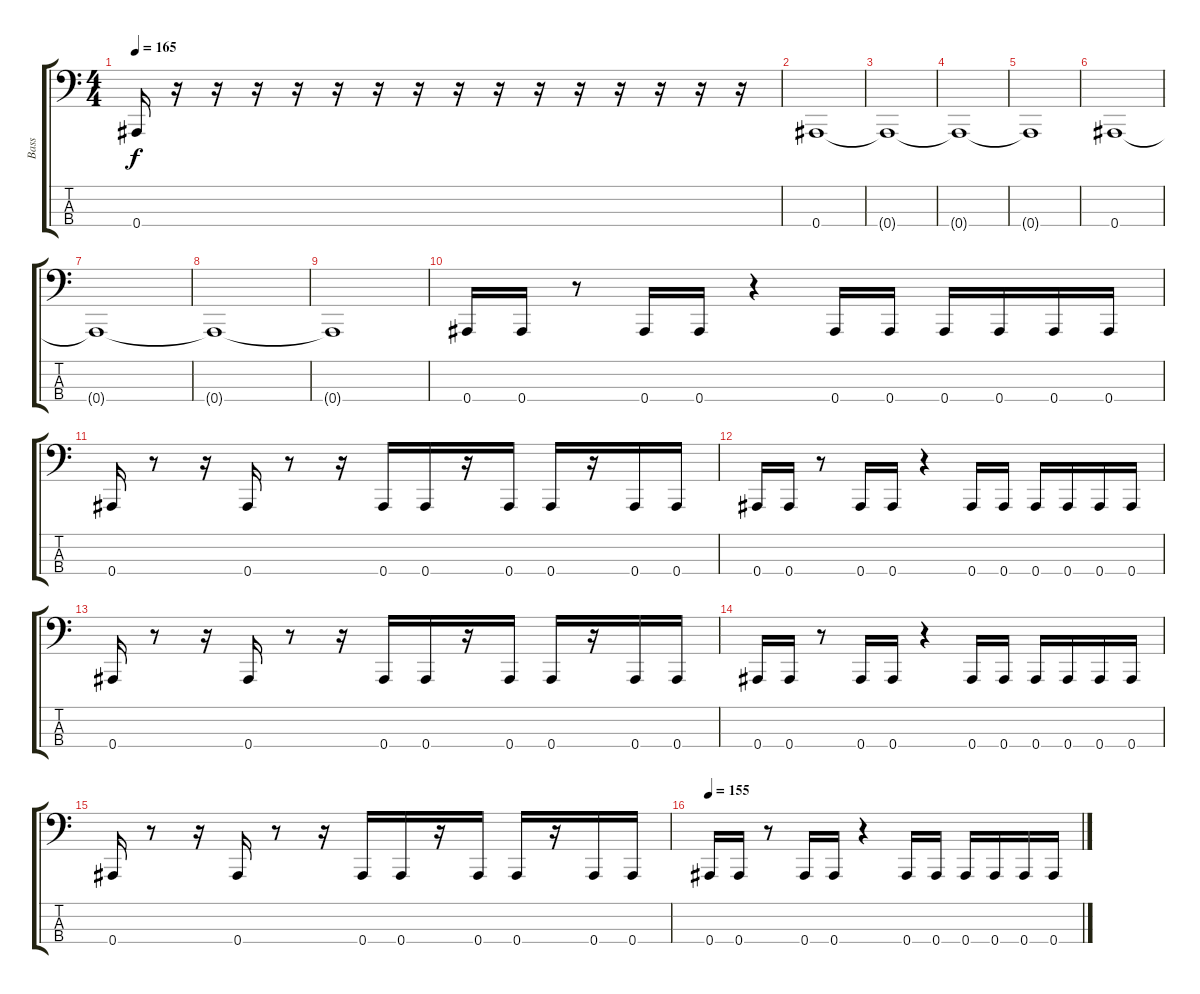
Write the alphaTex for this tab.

\track ("Bass" "Bass") {instrument electricbasspick}
\staff {score tabs}
\tuning (Eb2 Bb1 F1 Bb0) {hide}
\ts (4 4)
\tempo 165
\clef f4
\ks c
0.4.16{dy f} r.16 r.16 r.16 r.16 r.16 r.16 r.16 r.16 r.16 r.16 r.16 r.16 r.16 r.16 r.16 |
0.4.1 |
0.4{t}.1 |
0.4{t}.1 |
0.4{t}.1 |
0.4.1 |
0.4{t}.1 |
0.4{t}.1 |
0.4{t}.1 |
0.4.16 0.4.16 r.8 0.4.16 0.4.16 r.4 0.4.16 0.4.16 0.4.16 0.4.16 0.4.16 0.4.16 |
0.4.16 r.8 r.16 0.4.16 r.8 r.16 0.4.16 0.4.16 r.16 0.4.16 0.4.16 r.16 0.4.16 0.4.16 |
0.4.16 0.4.16 r.8 0.4.16 0.4.16 r.4 0.4.16 0.4.16 0.4.16 0.4.16 0.4.16 0.4.16 |
0.4.16 r.8 r.16 0.4.16 r.8 r.16 0.4.16 0.4.16 r.16 0.4.16 0.4.16 r.16 0.4.16 0.4.16 |
0.4.16 0.4.16 r.8 0.4.16 0.4.16 r.4 0.4.16 0.4.16 0.4.16 0.4.16 0.4.16 0.4.16 |
0.4.16 r.8 r.16 0.4.16 r.8 r.16 0.4.16 0.4.16 r.16 0.4.16 0.4.16 r.16 0.4.16 0.4.16 |
\tempo 155
0.4.16 0.4.16 r.8 0.4.16 0.4.16 r.4 0.4.16 0.4.16 0.4.16 0.4.16 0.4.16 0.4.16
